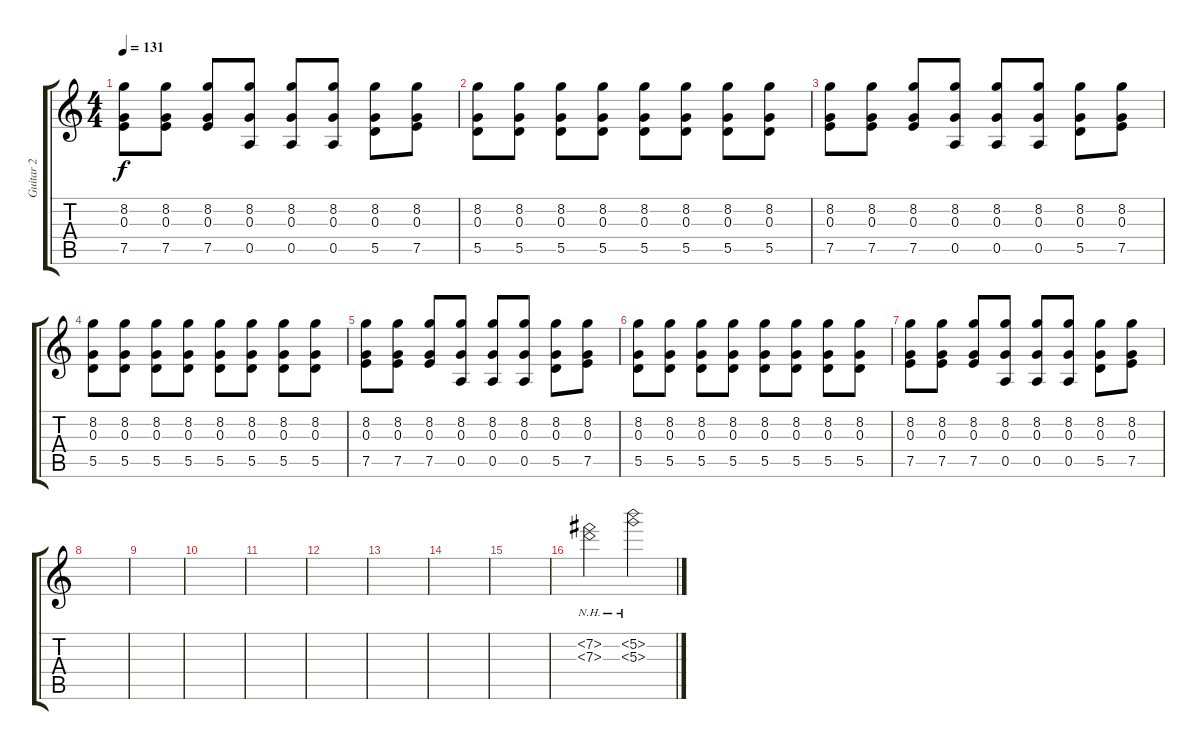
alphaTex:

\track ("Guitar 2" "Guitar 2") {instrument electricguitarclean}
\staff {score tabs}
\tuning (E4 B3 G3 D3 A2 E2) {hide}
\ts (4 4)
\tempo 131
\clef g2
\ks c
(8.2 0.3 7.5).8{dy f} (8.2 0.3 7.5).8 (8.2 0.3 7.5).8 (8.2 0.3 0.5).8 (8.2 0.3 0.5).8 (8.2 0.3 0.5).8 (8.2 0.3 5.5).8 (8.2 0.3 7.5).8 |
(8.2 0.3 5.5).8 (8.2 0.3 5.5).8 (8.2 0.3 5.5).8 (8.2 0.3 5.5).8 (8.2 0.3 5.5).8 (8.2 0.3 5.5).8 (8.2 0.3 5.5).8 (8.2 0.3 5.5).8 |
(8.2 0.3 7.5).8 (8.2 0.3 7.5).8 (8.2 0.3 7.5).8 (8.2 0.3 0.5).8 (8.2 0.3 0.5).8 (8.2 0.3 0.5).8 (8.2 0.3 5.5).8 (8.2 0.3 7.5).8 |
(8.2 0.3 5.5).8 (8.2 0.3 5.5).8 (8.2 0.3 5.5).8 (8.2 0.3 5.5).8 (8.2 0.3 5.5).8 (8.2 0.3 5.5).8 (8.2 0.3 5.5).8 (8.2 0.3 5.5).8 |
(8.2 0.3 7.5).8 (8.2 0.3 7.5).8 (8.2 0.3 7.5).8 (8.2 0.3 0.5).8 (8.2 0.3 0.5).8 (8.2 0.3 0.5).8 (8.2 0.3 5.5).8 (8.2 0.3 7.5).8 |
(8.2 0.3 5.5).8 (8.2 0.3 5.5).8 (8.2 0.3 5.5).8 (8.2 0.3 5.5).8 (8.2 0.3 5.5).8 (8.2 0.3 5.5).8 (8.2 0.3 5.5).8 (8.2 0.3 5.5).8 |
(8.2 0.3 7.5).8 (8.2 0.3 7.5).8 (8.2 0.3 7.5).8 (8.2 0.3 0.5).8 (8.2 0.3 0.5).8 (8.2 0.3 0.5).8 (8.2 0.3 5.5).8 (8.2 0.3 7.5).8 |
|
|
|
|
|
|
|
|
(7.2{nh} 7.3{nh}).2 (5.2{nh} 5.3{nh}).2
